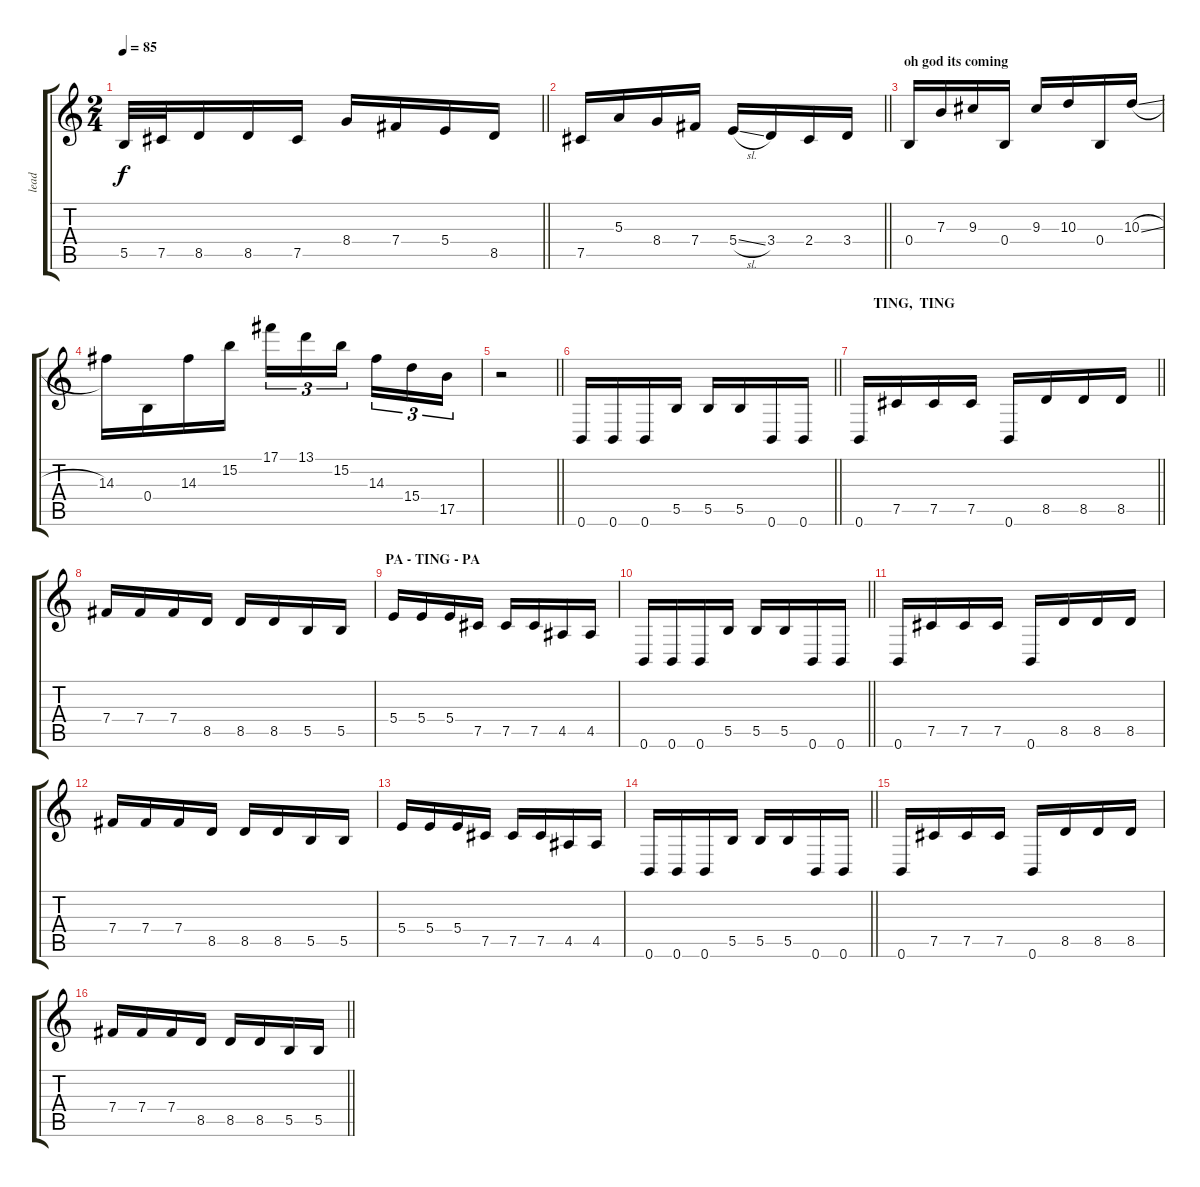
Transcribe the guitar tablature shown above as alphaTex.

\track ("lead" "lead") {instrument overdrivenguitar}
\staff {score tabs}
\tuning (Db4 Ab3 E3 B2 Gb2 B1) {hide}
\ts (2 4)
\tempo 85
\clef g2
\barLineRight lightlight
\ks c
5.5.32{dy f} 7.5.32 8.5.16 8.5.16 7.5.16 8.4.16 7.4.16 5.4.16 8.5.16 |
\barLineRight lightlight
7.5.16 5.3.16 8.4.16 7.4.16 5.4{sl}.16 3.4.16 2.4.16 3.4.16 |
\section ("" "oh god its coming")
0.4.16 7.3.16 9.3.16 0.4.16 9.3.16 10.3.16 0.4.16 10.3{sl}.16 |
14.3.16 0.4.16 14.3.16 15.2.16 17.1.16{tu (3 2)} 13.1.16{tu (3 2)} 15.2.16{tu (3 2) beam splitsecondary} 14.3.16{tu (3 2)} 15.4.16{tu (3 2)} 17.5.16{tu (3 2)} |
\barLineRight lightlight
r.2 |
\section ("" "                                                                                     TING,  TING")
\barLineRight lightlight
0.6.16 0.6.16 0.6.16 5.5.16 5.5.16 5.5.16 0.6.16 0.6.16 |
\barLineRight lightlight
0.6.16 7.5.16 7.5.16 7.5.16 0.6.16 8.5.16 8.5.16 8.5.16 |
\section ("" "                                                                                     PA - TING - PA")
7.4.16 7.4.16 7.4.16 8.5.16 8.5.16 8.5.16 5.5.16 5.5.16 |
5.4.16 5.4.16 5.4.16 7.5.16 7.5.16 7.5.16 4.5.16 4.5.16 |
\barLineRight lightlight
0.6.16 0.6.16 0.6.16 5.5.16 5.5.16 5.5.16 0.6.16 0.6.16 |
0.6.16 7.5.16 7.5.16 7.5.16 0.6.16 8.5.16 8.5.16 8.5.16 |
7.4.16 7.4.16 7.4.16 8.5.16 8.5.16 8.5.16 5.5.16 5.5.16 |
5.4.16 5.4.16 5.4.16 7.5.16 7.5.16 7.5.16 4.5.16 4.5.16 |
\barLineRight lightlight
0.6.16 0.6.16 0.6.16 5.5.16 5.5.16 5.5.16 0.6.16 0.6.16 |
0.6.16 7.5.16 7.5.16 7.5.16 0.6.16 8.5.16 8.5.16 8.5.16 |
\barLineRight lightlight
7.4.16 7.4.16 7.4.16 8.5.16 8.5.16 8.5.16 5.5.16 5.5.16
